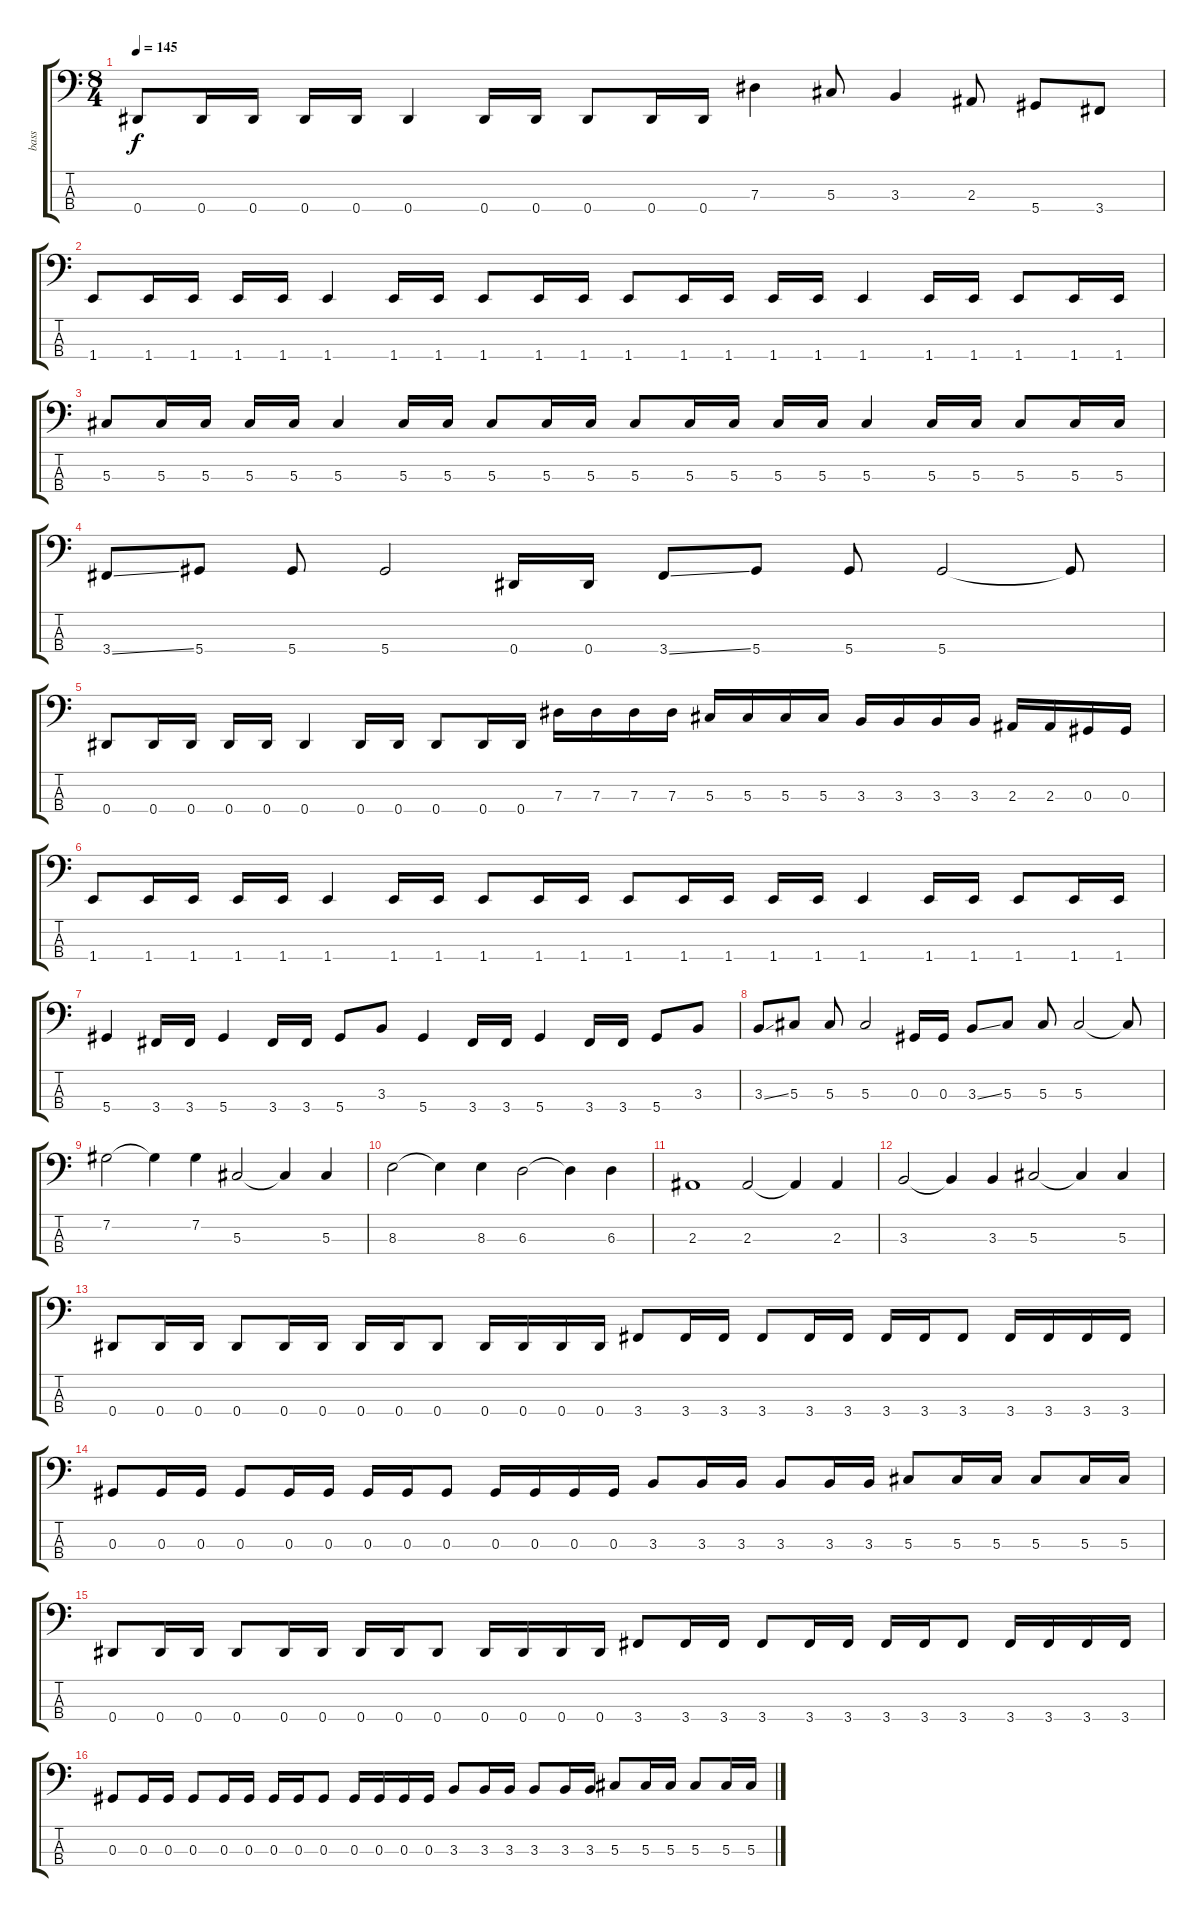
\track ("bass" "bass") {instrument electricbassfinger}
\staff {score tabs}
\tuning (Gb2 Db2 Ab1 Eb1) {hide}
\ts (8 4)
\tempo 145
\clef f4
\ks c
0.4.8{dy f} 0.4.16 0.4.16 0.4.16 0.4.16 0.4.4 0.4.16 0.4.16 0.4.8 0.4.16 0.4.16 7.3.4 5.3.8 3.3.4 2.3.8 5.4.8 3.4.8 |
1.4.8 1.4.16 1.4.16 1.4.16 1.4.16 1.4.4 1.4.16 1.4.16 1.4.8 1.4.16 1.4.16 1.4.8 1.4.16 1.4.16 1.4.16 1.4.16 1.4.4 1.4.16 1.4.16 1.4.8 1.4.16 1.4.16 |
5.3.8 5.3.16 5.3.16 5.3.16 5.3.16 5.3.4 5.3.16 5.3.16 5.3.8 5.3.16 5.3.16 5.3.8 5.3.16 5.3.16 5.3.16 5.3.16 5.3.4 5.3.16 5.3.16 5.3.8 5.3.16 5.3.16 |
3.4{ss}.8 5.4.8 5.4.8 5.4.2 0.4.16 0.4.16 3.4{ss}.8 5.4.8 5.4.8 5.4.2 5.4{t}.8 |
0.4.8 0.4.16 0.4.16 0.4.16 0.4.16 0.4.4 0.4.16 0.4.16 0.4.8 0.4.16 0.4.16 7.3.16 7.3.16 7.3.16 7.3.16 5.3.16 5.3.16 5.3.16 5.3.16 3.3.16 3.3.16 3.3.16 3.3.16 2.3.16 2.3.16 0.3.16 0.3.16 |
1.4.8 1.4.16 1.4.16 1.4.16 1.4.16 1.4.4 1.4.16 1.4.16 1.4.8 1.4.16 1.4.16 1.4.8 1.4.16 1.4.16 1.4.16 1.4.16 1.4.4 1.4.16 1.4.16 1.4.8 1.4.16 1.4.16 |
5.4.4 3.4.16 3.4.16 5.4.4 3.4.16 3.4.16 5.4.8 3.3.8 5.4.4 3.4.16 3.4.16 5.4.4 3.4.16 3.4.16 5.4.8 3.3.8 |
3.3{ss}.8 5.3.8 5.3.8 5.3.2 0.3.16 0.3.16 3.3{ss}.8 5.3.8 5.3.8 5.3.2 5.3{t}.8 |
7.2.2 7.2{t}.4 7.2.4 5.3.2 5.3{t}.4 5.3.4 |
8.3.2 8.3{t}.4 8.3.4 6.3.2 6.3{t}.4 6.3.4 |
2.3.1 2.3.2 2.3{t}.4 2.3.4 |
3.3.2 3.3{t}.4 3.3.4 5.3.2 5.3{t}.4 5.3.4 |
0.4.8 0.4.16 0.4.16 0.4.8 0.4.16 0.4.16 0.4.16 0.4.16 0.4.8 0.4.16 0.4.16 0.4.16 0.4.16 3.4.8 3.4.16 3.4.16 3.4.8 3.4.16 3.4.16 3.4.16 3.4.16 3.4.8 3.4.16 3.4.16 3.4.16 3.4.16 |
0.3.8 0.3.16 0.3.16 0.3.8 0.3.16 0.3.16 0.3.16 0.3.16 0.3.8 0.3.16 0.3.16 0.3.16 0.3.16 3.3.8 3.3.16 3.3.16 3.3.8 3.3.16 3.3.16 5.3.8 5.3.16 5.3.16 5.3.8 5.3.16 5.3.16 |
0.4.8 0.4.16 0.4.16 0.4.8 0.4.16 0.4.16 0.4.16 0.4.16 0.4.8 0.4.16 0.4.16 0.4.16 0.4.16 3.4.8 3.4.16 3.4.16 3.4.8 3.4.16 3.4.16 3.4.16 3.4.16 3.4.8 3.4.16 3.4.16 3.4.16 3.4.16 |
0.3.8 0.3.16 0.3.16 0.3.8 0.3.16 0.3.16 0.3.16 0.3.16 0.3.8 0.3.16 0.3.16 0.3.16 0.3.16 3.3.8 3.3.16 3.3.16 3.3.8 3.3.16 3.3.16 5.3.8 5.3.16 5.3.16 5.3.8 5.3.16 5.3.16
